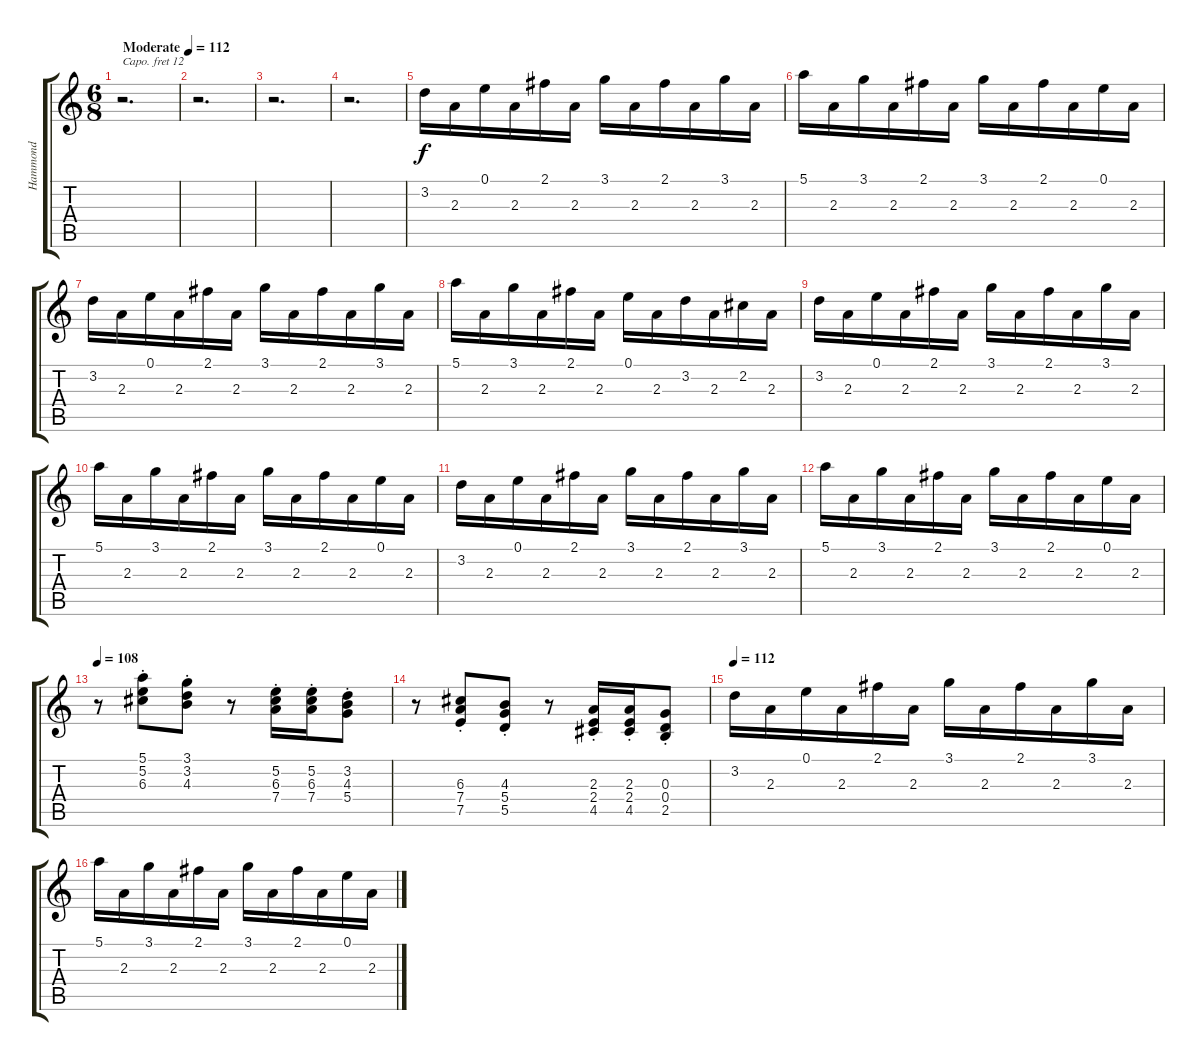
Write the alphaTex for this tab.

\track ("Hammond" "Hammond") {instrument drawbarorgan}
\staff {score tabs}
\capo 12
\tuning (E4 B3 G3 D3 A2 E2) {hide}
\ts (6 8)
\tempo (112 "Moderate")
\clef g2
\ks c
r.2{d dy f instrument drawbarorgan} |
r.2{d} |
r.2{d} |
r.2{d} |
3.2.16 2.3.16 0.1.16 2.3.16 2.1.16 2.3.16 3.1.16 2.3.16 2.1.16 2.3.16 3.1.16 2.3.16 |
5.1.16 2.3.16 3.1.16 2.3.16 2.1.16 2.3.16 3.1.16 2.3.16 2.1.16 2.3.16 0.1.16 2.3.16 |
3.2.16 2.3.16 0.1.16 2.3.16 2.1.16 2.3.16 3.1.16 2.3.16 2.1.16 2.3.16 3.1.16 2.3.16 |
5.1.16 2.3.16 3.1.16 2.3.16 2.1.16 2.3.16 0.1.16 2.3.16 3.2.16 2.3.16 2.2.16 2.3.16 |
3.2.16 2.3.16 0.1.16 2.3.16 2.1.16 2.3.16 3.1.16 2.3.16 2.1.16 2.3.16 3.1.16 2.3.16 |
5.1.16 2.3.16 3.1.16 2.3.16 2.1.16 2.3.16 3.1.16 2.3.16 2.1.16 2.3.16 0.1.16 2.3.16 |
3.2.16 2.3.16 0.1.16 2.3.16 2.1.16 2.3.16 3.1.16 2.3.16 2.1.16 2.3.16 3.1.16 2.3.16 |
5.1.16 2.3.16 3.1.16 2.3.16 2.1.16 2.3.16 3.1.16 2.3.16 2.1.16 2.3.16 0.1.16 2.3.16 |
\tempo 108
r.8 (5.1 5.2 6.3{st}).8 (3.1 3.2 4.3{st}).8 r.8 (5.2 6.3{st} 7.4).16 (5.2 6.3{st} 7.4).16 (3.2 4.3{st} 5.4).8 |
r.8 (6.3{st} 7.4 7.5).8 (4.3{st} 5.4 5.5).8 r.8 (2.3{st} 2.4 4.5).16 (2.3{st} 2.4 4.5).16 (0.3{st} 0.4 2.5).8 |
\tempo 112
3.2.16 2.3.16 0.1.16 2.3.16 2.1.16 2.3.16 3.1.16 2.3.16 2.1.16 2.3.16 3.1.16 2.3.16 |
5.1.16 2.3.16 3.1.16 2.3.16 2.1.16 2.3.16 3.1.16 2.3.16 2.1.16 2.3.16 0.1.16 2.3.16
